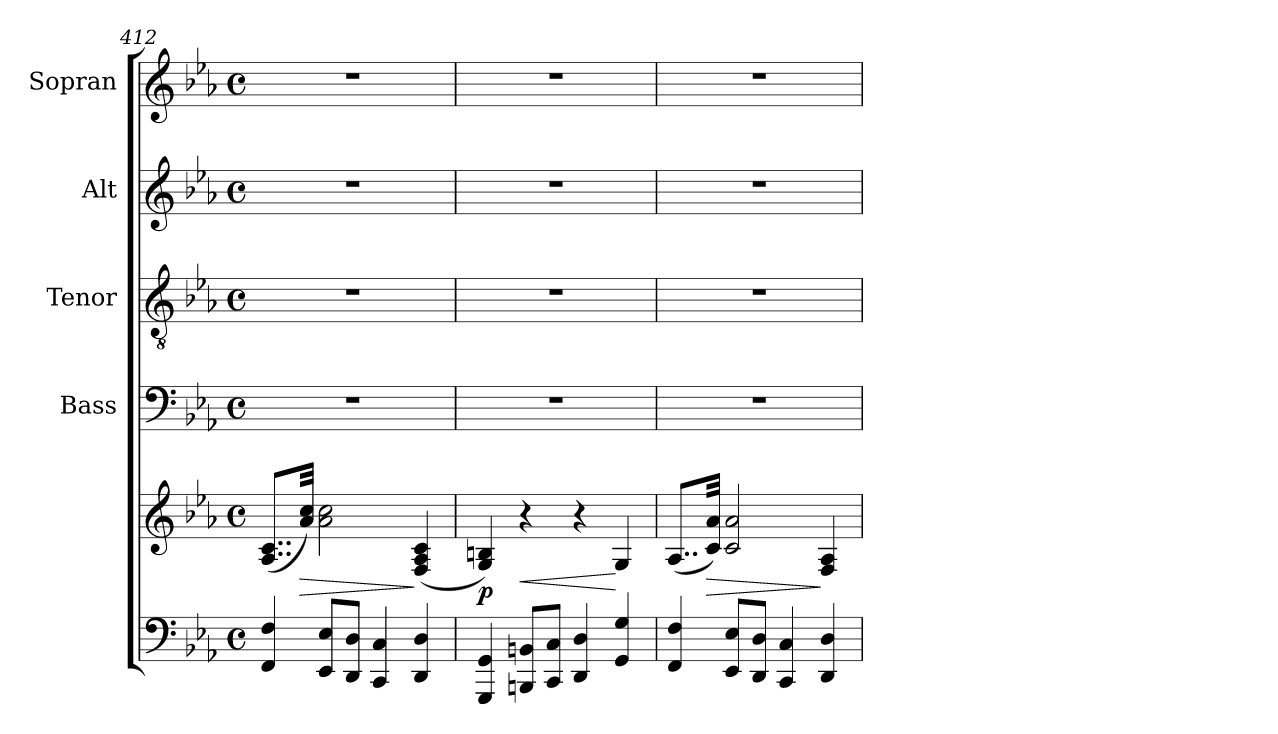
**kern	**kern	**dynam	**kern	**kern	**kern	**kern
*part5	*part5	*part5	*part4	*part3	*part2	*part1
*staff6	*staff5	*staff5/6	*staff4	*staff3	*staff2	*staff1
*	*	*	*I"Bass	*I"Tenor	*I"Alt	*I"Sopran
*	*	*	*I'B.	*I'T.	*I'A.	*I'S.
*clefF4	*clefG2	*	*clefF4	*clefGv2	*clefG2	*clefG2
*k[b-e-a-]	*k[b-e-a-]	*	*k[b-e-a-]	*k[b-e-a-]	*k[b-e-a-]	*k[b-e-a-]
*E-:	*E-:	*	*E-:	*E-:	*E-:	*E-:
*M4/4	*M4/4	*	*M4/4	*M4/4	*M4/4	*M4/4
*met(c)	*met(c)	*	*met(c)	*met(c)	*met(c)	*met(c)
=412	=412	=412	=412	=412	=412	=412
4FF/ 4F/	(<8..A-/ 8..c/L	.	1r	1r	1r	1r
!	!	!LO:HP:b	!	!	!	!
.	32a-/ 32cc/Jkk)	>	.	.	.	.
8EE-/ 8E-/L	2a-\ 2cc\	.	.	.	.	.
8DD/ 8D/J	.	.	.	.	.	.
4CC/ 4C/	.	.	.	.	.	.
4DD/ 4D/	(4F/ 4A-/ 4c/	]	.	.	.	.
=413	=413	=413	=413	=413	=413	=413
!	!	!LO:DY:b	!	!	!	!
4GGG/ 4GG/	4G/ 4Bn/)	p	1r	1r	1r	1r
!	!	!LO:HP:b	!	!	!	!
8BBBn/ 8BBn/L	4r	<	.	.	.	.
8CC/ 8C/J	.	.	.	.	.	.
4DD/ 4D/	4r	.	.	.	.	.
4GG/ 4G/	4G/	[	.	.	.	.
=414	=414	=414	=414	=414	=414	=414
4FF/ 4F/	(<8..A-/L	.	1r	1r	1r	1r
!	!	!LO:HP:b	!	!	!	!
.	32c/ 32a-/Jkk)	>	.	.	.	.
8EE-/ 8E-/L	2c/ 2a-/	.	.	.	.	.
8DD/ 8D/J	.	.	.	.	.	.
4CC/ 4C/	.	.	.	.	.	.
4DD/ 4D/	4F/ 4A-/	]	.	.	.	.
=	=	=	=	=	=	=
*-	*-	*-	*-	*-	*-	*-
